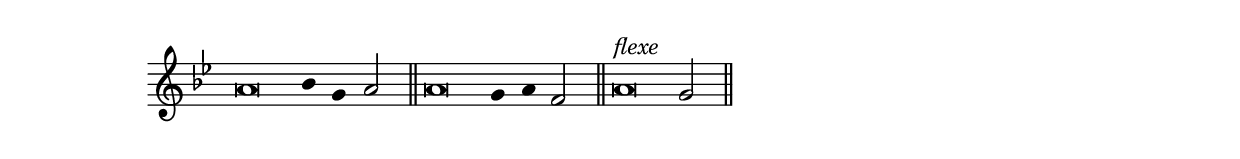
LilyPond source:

%% Do not edit this file; it is automatically
%% generated from LSR http://lsr.dsi.unimi.it
%% This file is in the public domain.
\version "2.13.31"

\header {
  lsrtags = "rhythms, vocal-music, ancient-notation, contexts-and-engravers"

%% Translation of GIT committish: 0b55335aeca1de539bf1125b717e0c21bb6fa31b
  texidoces = "
Este tipo de notación se utiliza para el canto de los Salmos, en
que las estrofas no siempre tienen la misma longitud.

"
  doctitlees = "Notación de responsos o salmos"

%% Translation of GIT committish: ab9e3136d78bfaf15cc6d77ed1975d252c3fe506

  texidocde = "
Diese Form der Notation wird benutzt für die Notation von Psalmen, in denen
die Strophen nicht die gleiche Länge haben.

"
  doctitlede = "Psalmennotation"


  texidoc = "
This form of notation is used for the chant of the Psalms, where verses
aren't always the same length.

"
  doctitle = "Chant or psalms notation"
} % begin verbatim

stemOn = { \revert Staff.Stem #'transparent }
stemOff = { \override Staff.Stem #'transparent = ##t }

\score {
  \new Staff \with { \remove "Time_signature_engraver" }
  {
    \key g \minor
    \cadenzaOn
    \stemOff a'\breve bes'4 g'4
    \stemOn a'2 \bar "||"
    \stemOff a'\breve g'4 a'4
    \stemOn f'2 \bar "||"
    \stemOff a'\breve^\markup { \italic flexe }
    \stemOn g'2 \bar "||"
  }
}

